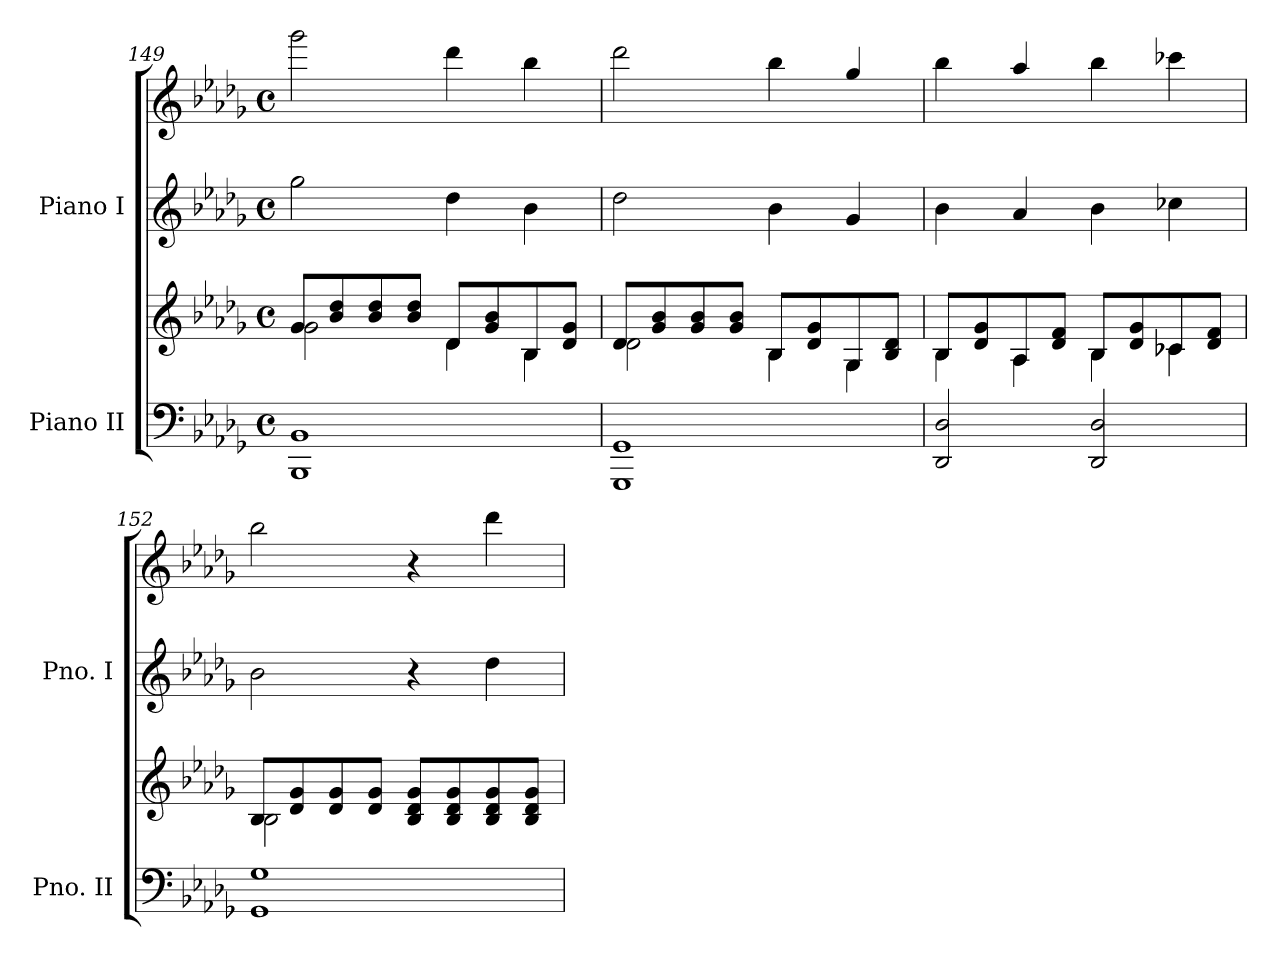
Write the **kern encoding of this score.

**kern	**kern	**kern	**kern
*part2	*part2	*part1	*part1
*staff4	*staff3	*staff2	*staff1
*I"Piano II	*	*I"Piano I	*
*I'Pno. II	*	*I'Pno. I	*
*clefF4	*clefG2	*clefG2	*clefG2
*k[b-e-a-d-g-]	*k[b-e-a-d-g-]	*k[b-e-a-d-g-]	*k[b-e-a-d-g-]
*M4/4	*M4/4	*M4/4	*M4/4
*met(c)	*met(c)	*met(c)	*met(c)
=149	=149	=149	=149
*	*^	*	*
1BBB- 1BB-	8g-/L	2g-\	2gg-\	2ggg-\
.	8b-/ 8dd-/	.	.	.
.	8b-/ 8dd-/	.	.	.
.	8b-/ 8dd-/J	.	.	.
.	8d-/L	4d-\	4dd-\	4ddd-\
.	8g-/ 8b-/	.	.	.
.	8B-/	4B-\	4b-\	4bb-\
.	8d-/ 8g-/J	.	.	.
=150	=150	=150	=150	=150
1GGG- 1GG-	8d-/L	2d-\	2dd-\	2ddd-\
.	8g-/ 8b-/	.	.	.
.	8g-/ 8b-/	.	.	.
.	8g-/ 8b-/J	.	.	.
.	8B-/L	4B-\	4b-\	4bb-\
.	8d-/ 8g-/	.	.	.
.	8G-/	4G-\	4g-/	4gg-/
.	8B-/ 8d-/J	.	.	.
!!LO:LB:g=z
=151	=151	=151	=151	=151
2DD-/ 2D-/	8B-/L	4B-\	4b-\	4bb-\
.	8d-/ 8g-/	.	.	.
.	8A-/	4A-\	4a-/	4aa-/
.	8d-/ 8f/J	.	.	.
2DD-/ 2D-/	8B-/L	4B-\	4b-\	4bb-\
.	8d-/ 8g-/	.	.	.
.	8c-X/	4c-X\	4cc-X\	4ccc-X\
.	8d-/ 8f/J	.	.	.
=152	=152	=152	=152	=152
1GG- 1G-	8B-/L	2B-\	2b-\	2bb-\
.	8d-/ 8g-/	.	.	.
.	8d-/ 8g-/	.	.	.
.	8d-/ 8g-/J	.	.	.
.	8B-/ 8d-/ 8g-/L	2rcyy	4r	4r
.	8B-/ 8d-/ 8g-/	.	.	.
.	8B-/ 8d-/ 8g-/	.	4dd-\	4ddd-\
.	8B-/ 8d-/ 8g-/J	.	.	.
*	*v	*v	*	*
=	=	=	=
*-	*-	*-	*-
